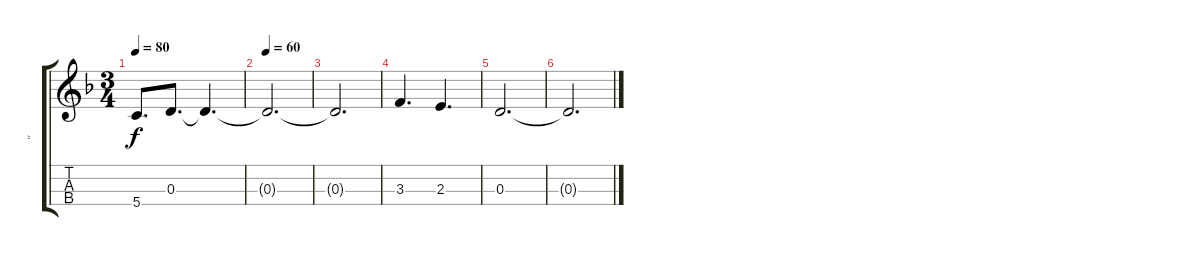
\track ("\"" "\"") {instrument violin}
\staff {score tabs}
\tuning (E5 A4 D4 G3) {hide}
\ts (3 4)
\tempo 80
\clef g2
\ks f
5.4.8{d dy f} 0.3.8{d} 0.3{t}.4{d} |
\tempo 60
0.3{t}.2{d} |
0.3{t}.2{d} |
3.3.4{d} 2.3.4{d} |
0.3.2{d volume 2} |
0.3{t}.2{d}
